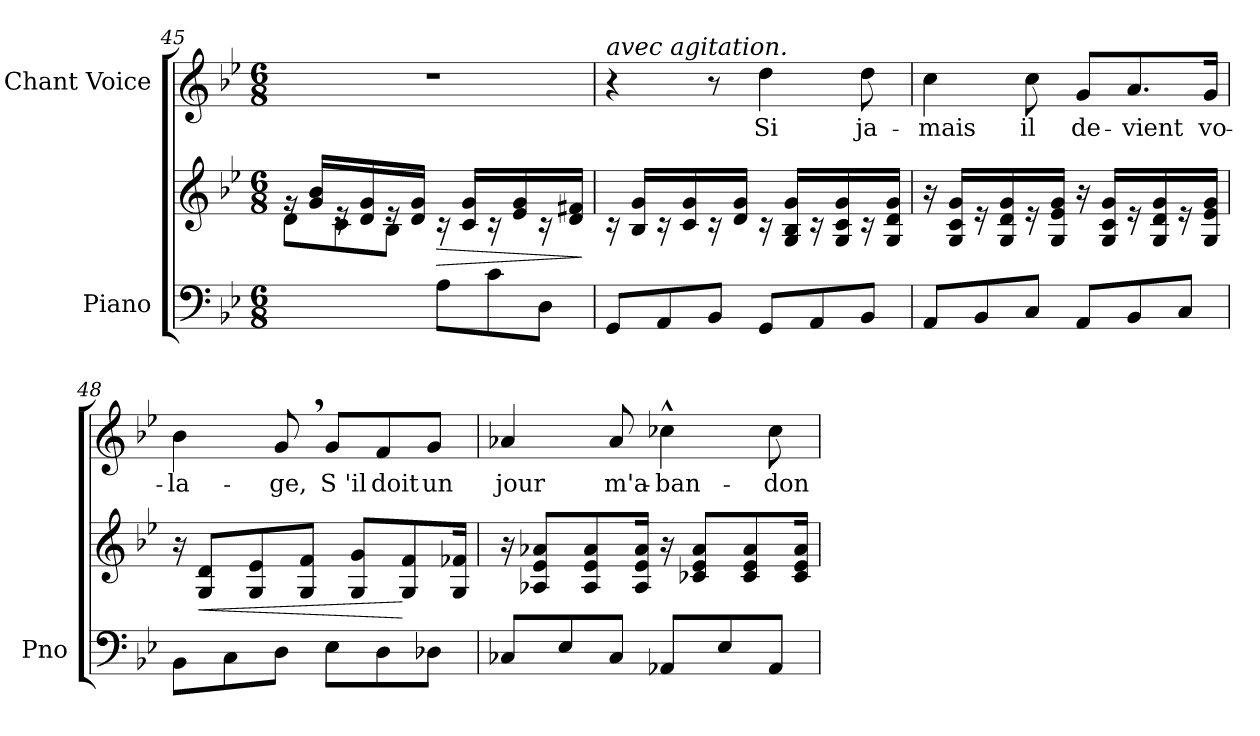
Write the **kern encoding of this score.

**kern	**kern	**dynam	**kern	**text
*part2	*part2	*part2	*part1	*part1
*staff3	*staff2	*staff2/3	*staff1	*staff1
*I"Piano	*	*	*I"Chant Voice	*
*I'Pno	*	*	*	*
*clefF4	*clefG2	*	*clefG2	*
*k[b-e-]	*k[b-e-]	*	*k[b-e-]	*
*M6/8	*M6/8	*	*M6/8	*
=45	=45	=45	=45	=45
*^	*^	*	*	*
4.ryy	2.ryy	16rg	8d\L	.	2.r	.
.	.	16g/ 16b-/LL	.	.	.	.
.	.	16re	8c\	.	.	.
.	.	16d/ 16g/	.	.	.	.
.	.	16re	8B-\J	.	.	.
.	.	16d/ 16g/JJ	.	.	.	.
!	!	!	!	!LO:HP:b	!	!
8A\L	.	16rc	4.ryy	>	.	.
.	.	16c/ 16g/LL	.	.	.	.
8c\	.	16rc	.	.	.	.
.	.	16e-/ 16g/	.	.	.	.
8D\J	.	16rc	.	.	.	.
.	.	16d/ 16f#X/JJ	.	.	.	.
*v	*v	*	*	*	*	*
*	*v	*v	*	*	*
.	.	]	.	.
=46	=46	=46	=46	=46
*^	*	*	*	*
!	!	!	!	!LO:TX:a:i:t=avec agitation.	!
8GG/L	2.ryy	16rc	.	4r	.
.	.	16B-/ 16g/LL	.	.	.
8AA/	.	16rc	.	.	.
.	.	16c/ 16g/	.	.	.
8BB-/J	.	16rc	.	8r	.
.	.	16d/ 16g/JJ	.	.	.
!	!	!	!	!	!LO:LY:b
8GG/L	.	16rc	.	4dd\	Si
.	.	16G/ 16B-/ 16g/LL	.	.	.
8AA/	.	16rc	.	.	.
.	.	16G/ 16c/ 16g/	.	.	.
!	!	!	!	!	!LO:LY:b
8BB-/J	.	16rc	.	8dd\	ja-
.	.	16G/ 16d/ 16g/JJ	.	.	.
*v	*v	*	*	*	*
!!LO:LB:g=z
=47	=47	=47	=47	=47
!	!	!	!	!LO:LY:b
8AA/L	16r	.	4cc\	-mais
.	16G/ 16c/ 16g/LL	.	.	.
8BB-/	16r	.	.	.
.	16G/ 16d/ 16g/	.	.	.
!	!	!	!	!LO:LY:b
8C/J	16r	.	8cc\	il
.	16G/ 16e-/ 16g/JJ	.	.	.
!	!	!	!	!LO:LY:b
8AA/L	16r	.	8g/L	de-
.	16G/ 16c/ 16g/LL	.	.	.
!	!	!	!	!LO:LY:b
8BB-/	16r	.	8.a/	-vient
.	16G/ 16d/ 16g/	.	.	.
8C/J	16r	.	.	.
!	!	!	!	!LO:LY:b
.	16G/ 16e-/ 16g/JJ	.	16g/Jk	vo-
=48	=48	=48	=48	=48
!	!	!	!	!LO:LY:b
8BB-\L	16r	.	4b-\	-la-
!	!	!LO:HP:b	!	!
.	8G/ 8d/L	<	.	.
8C\	.	.	.	.
.	8G/ 8e-/	.	.	.
!	!	!	!	!LO:LY:b
8D\J	.	.	8g,/	-ge,
.	8G/ 8f/J	.	.	.
!	!	!	!	!LO:LY:b
8E-\L	.	.	8g/L	S 'il
.	8G/ 8g/L	.	.	.
!	!	!	!	!LO:LY:b
8D\	.	.	8f/	doit
.	8G/ 8f/	[	.	.
!	!	!	!	!LO:LY:b
8D-X\J	.	.	8g/J	un
.	16G/ 16f-X/Jk	.	.	.
=49	=49	=49	=49	=49
!	!	!	!	!LO:LY:b
8C-X/L	16r	.	4a-X/	jour
.	8A-X/ 8e-/ 8a-X/L	.	.	.
8E-/	.	.	.	.
.	8A-/ 8e-/ 8a-/	.	.	.
!	!	!	!	!LO:LY:b
8C-/J	.	.	8a-/	m'a-
.	16A-/ 16e-/ 16a-/Jk	.	.	.
!	!	!	!	!LO:LY:b
8AA-X/L	16r	.	4cc-X^^\	-ban-
.	8c-X/ 8e-/ 8a-/L	.	.	.
8E-/	.	.	.	.
.	8c-/ 8e-/ 8a-/	.	.	.
!	!	!	!	!LO:LY:b
8AA-/J	.	.	8cc-\	-don-
.	16c-/ 16e-/ 16a-/Jk	.	.	.
=	=	=	=	=
*-	*-	*-	*-	*-
